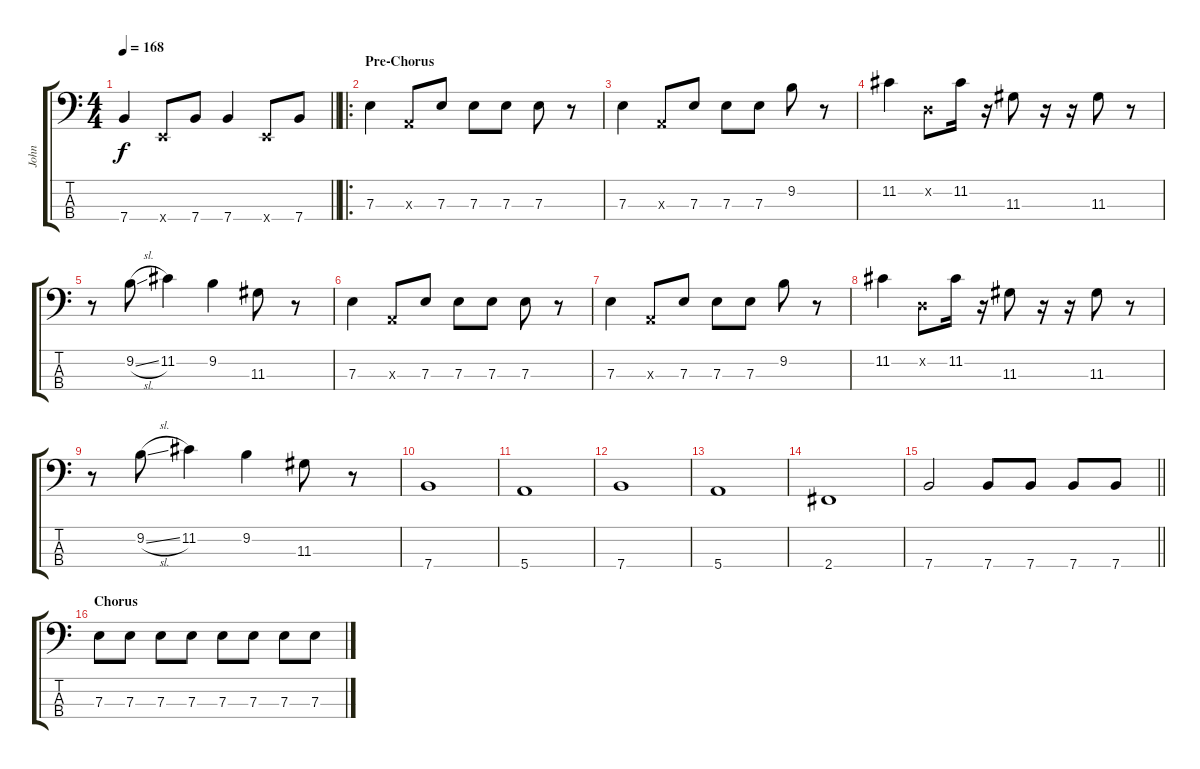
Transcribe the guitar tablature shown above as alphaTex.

\track ("John" "John") {instrument electricbasspick}
\staff {score tabs}
\tuning (G2 D2 A1 E1) {hide}
\ts (4 4)
\tempo 168
\clef f4
\barLineRight lightlight
\ks c
7.4.4{dy f} 0.4{x}.8 7.4.8 7.4.4 0.4{x}.8 7.4.8 |
\ro
\section ("" "Pre-Chorus")
7.3.4 0.3{x}.8 7.3.8 7.3.8 7.3.8 7.3.8 r.8 |
7.3.4 0.3{x}.8 7.3.8 7.3.8 7.3.8 9.2.8 r.8 |
11.2.4 0.2{x}.8 11.2.16 r.16 11.3.8 r.16 r.16 11.3.8 r.8 |
r.8 9.2{sl}.8 11.2.4 9.2.4 11.3.8 r.8 |
7.3.4 0.3{x}.8 7.3.8 7.3.8 7.3.8 7.3.8 r.8 |
7.3.4 0.3{x}.8 7.3.8 7.3.8 7.3.8 9.2.8 r.8 |
11.2.4 0.2{x}.8 11.2.16 r.16 11.3.8 r.16 r.16 11.3.8 r.8 |
r.8 9.2{sl}.8 11.2.4 9.2.4 11.3.8 r.8 |
7.4.1 |
5.4.1 |
7.4.1 |
5.4.1 |
2.4.1 |
\barLineRight lightlight
7.4.2 7.4.8 7.4.8 7.4.8 7.4.8 |
\section ("" "Chorus")
7.3.8 7.3.8 7.3.8 7.3.8 7.3.8 7.3.8 7.3.8 7.3.8
